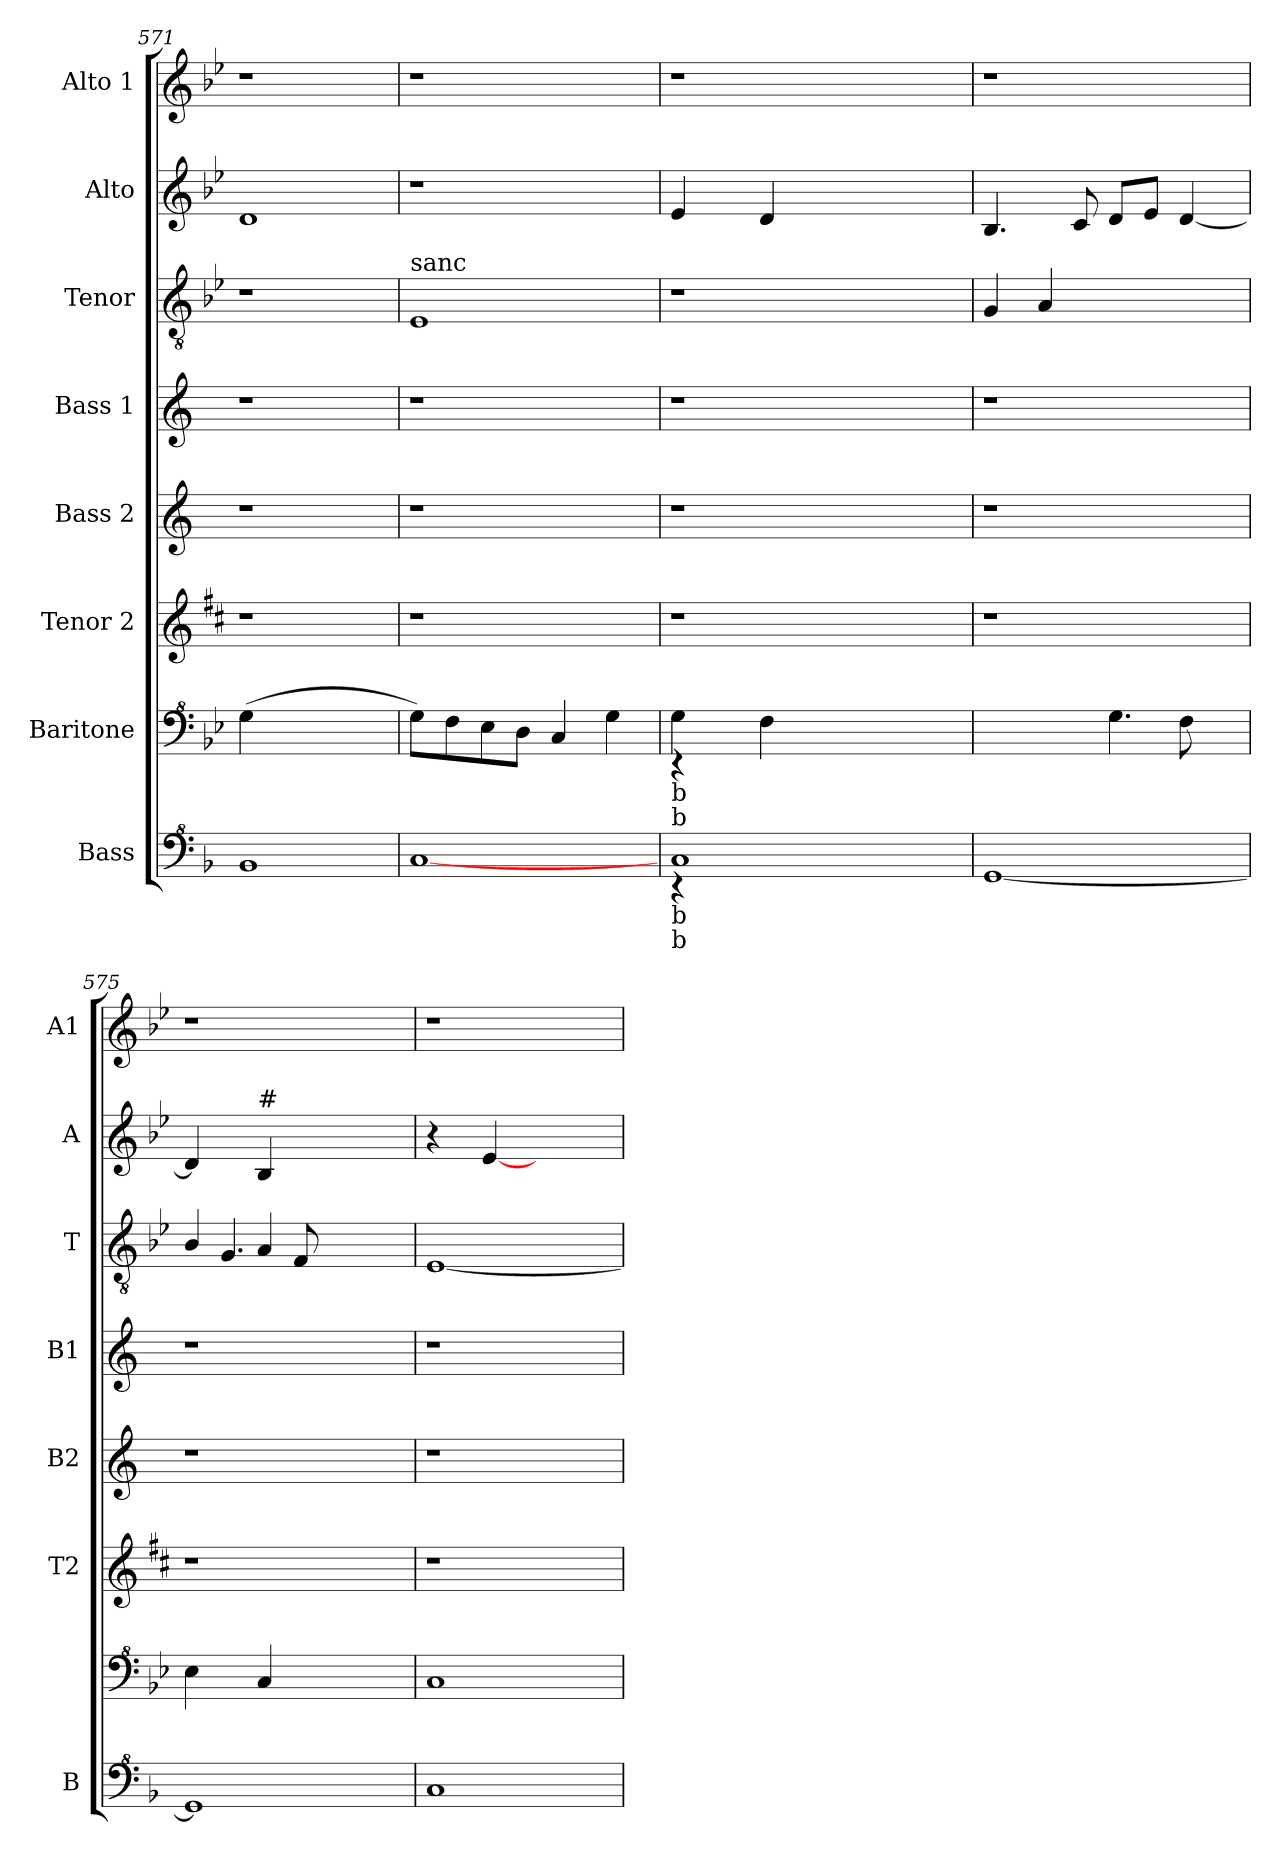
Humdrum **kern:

**kern	**kern	**kern	**kern	**kern	**kern	**kern	**kern
*part8	*part7	*part6	*part5	*part4	*part3	*part2	*part1
*staff8	*staff7	*staff6	*staff5	*staff4	*staff3	*staff2	*staff1
*I"Bass	*I"Baritone	*I"Tenor 2	*I"Bass 2	*I"Bass 1	*I"Tenor	*I"Alto	*I"Alto 1
*I'B	*	*I'T2	*I'B2	*I'B1	*I'T	*I'A	*I'A1
*clefF^4	*clefF^4	*clefG2	*clefG2	*clefG2	*clefGv2	*clefG2	*clefG2
*	*	*ITrd1c2	*	*	*ITrd1c2	*ITrd1c2	*ITrd1c2
*k[b-]	*k[b-e-]	*k[]	*k[]	*k[]	*k[b-e-a-d-]	*k[b-e-a-d-]	*k[b-e-a-d-]
*F:	*B-:	*C:	*C:	*C:	*A-:	*A-:	*A-:
=571	=571	=571	=571	=571	=571	=571	=571
1B-	(>4g\	1r	1r	1r	1r	1c	1r
.	2.ryy	.	.	.	.	.	.
=572	=572	=572	=572	=572	=572	=572	=572
!	!	!	!	!	!LO:TX:a:t=sanc	!	!
[<1c	8g\L)	1r	1r	1r	1D-	1r	1r
.	8f\	.	.	.	.	.	.
.	8e-\	.	.	.	.	.	.
.	8d\J	.	.	.	.	.	.
.	4c/	.	.	.	.	.	.
.	4g\	.	.	.	.	.	.
!!LO:LB:g=z
=573	=573	=573	=573	=573	=573	=573	=573
*^	*^	*	*	*	*	*	*
*	*^	*	*^	*	*	*	*	*	*
!	!	!	!LO:TX:b:t=b	!	!	!	!	!	!	!	!
!	!	!	!LO:TX:b:t=b	!	!	!	!	!	!	!	!
!LO:TX:b:t=b	!	!	!	!	!	!	!	!	!	!	!
!LO:TX:b:t=b	!	!	!	!	!	!	!	!	!	!	!
8..ryy	4rE	1c	8ryy	4rE	4g\	1r	1r	1r	1r	4d-/	1r
.	.	.	32ryy	.	.	.	.	.	.	.	.
.	.	.	2ryy	.	.	.	.	.	.	.	.
2ryy	.	.	.	.	.	.	.	.	.	.	.
.	2.ryy	.	.	2ryy	4f\	.	.	.	.	4c/	.
.	.	.	.	.	2ryy	.	.	.	.	2ryy	.
.	.	.	4ryy	.	.	.	.	.	.	.	.
4ryy	.	.	.	.	.	.	.	.	.	.	.
.	.	.	.	4ryy	.	.	.	.	.	.	.
.	.	.	16.ryy	.	.	.	.	.	.	.	.
32ryy	.	.	.	.	.	.	.	.	.	.	.
*v	*v	*v	*	*	*	*	*	*	*	*	*
*	*	*v	*v	*	*	*	*	*	*
=574	=574	=574	=574	=574	=574	=574	=574	=574
[<1G	2ryy	2.ryy	1r	1r	1r	4F/	4.A-/	1r
.	.	.	.	.	.	4G/	.	.
.	.	.	.	.	.	.	8B-/	.
.	4.g\	.	.	.	.	2ryy	8c/L	.
.	.	.	.	.	.	.	8d-/J	.
.	.	8f\	.	.	.	.	[<4c/	.
.	8ryy	8ryy	.	.	.	.	.	.
*	*v	*v	*	*	*	*	*	*
=575	=575	=575	=575	=575	=575	=575	=575
*	*	*	*	*	*^	*	*
*	*	*	*	*	*	*^	*	*
1G]	4e-\	1r	1r	1r	4A-/	8ryy	4.ryy	4c/]	1r
.	.	.	.	.	.	4.F/	.	.	.
!	!	!	!	!	!	!	!	!LO:TX:a:t=#	!
.	4c/	.	.	.	4G/	.	.	4A-/	.
.	.	.	.	.	.	.	8E-/	.	.
.	2ryy	.	.	.	2ryy	2ryy	2ryy	2ryy	.
*	*	*	*	*	*v	*v	*v	*	*
=576	=576	=576	=576	=576	=576	=576	=576
1c	1c	1r	1r	1r	[<1D-	4r	1r
.	.	.	.	.	.	[<4d-/	.
.	.	.	.	.	.	2ryy	.
=	=	=	=	=	=	=	=
*-	*-	*-	*-	*-	*-	*-	*-
